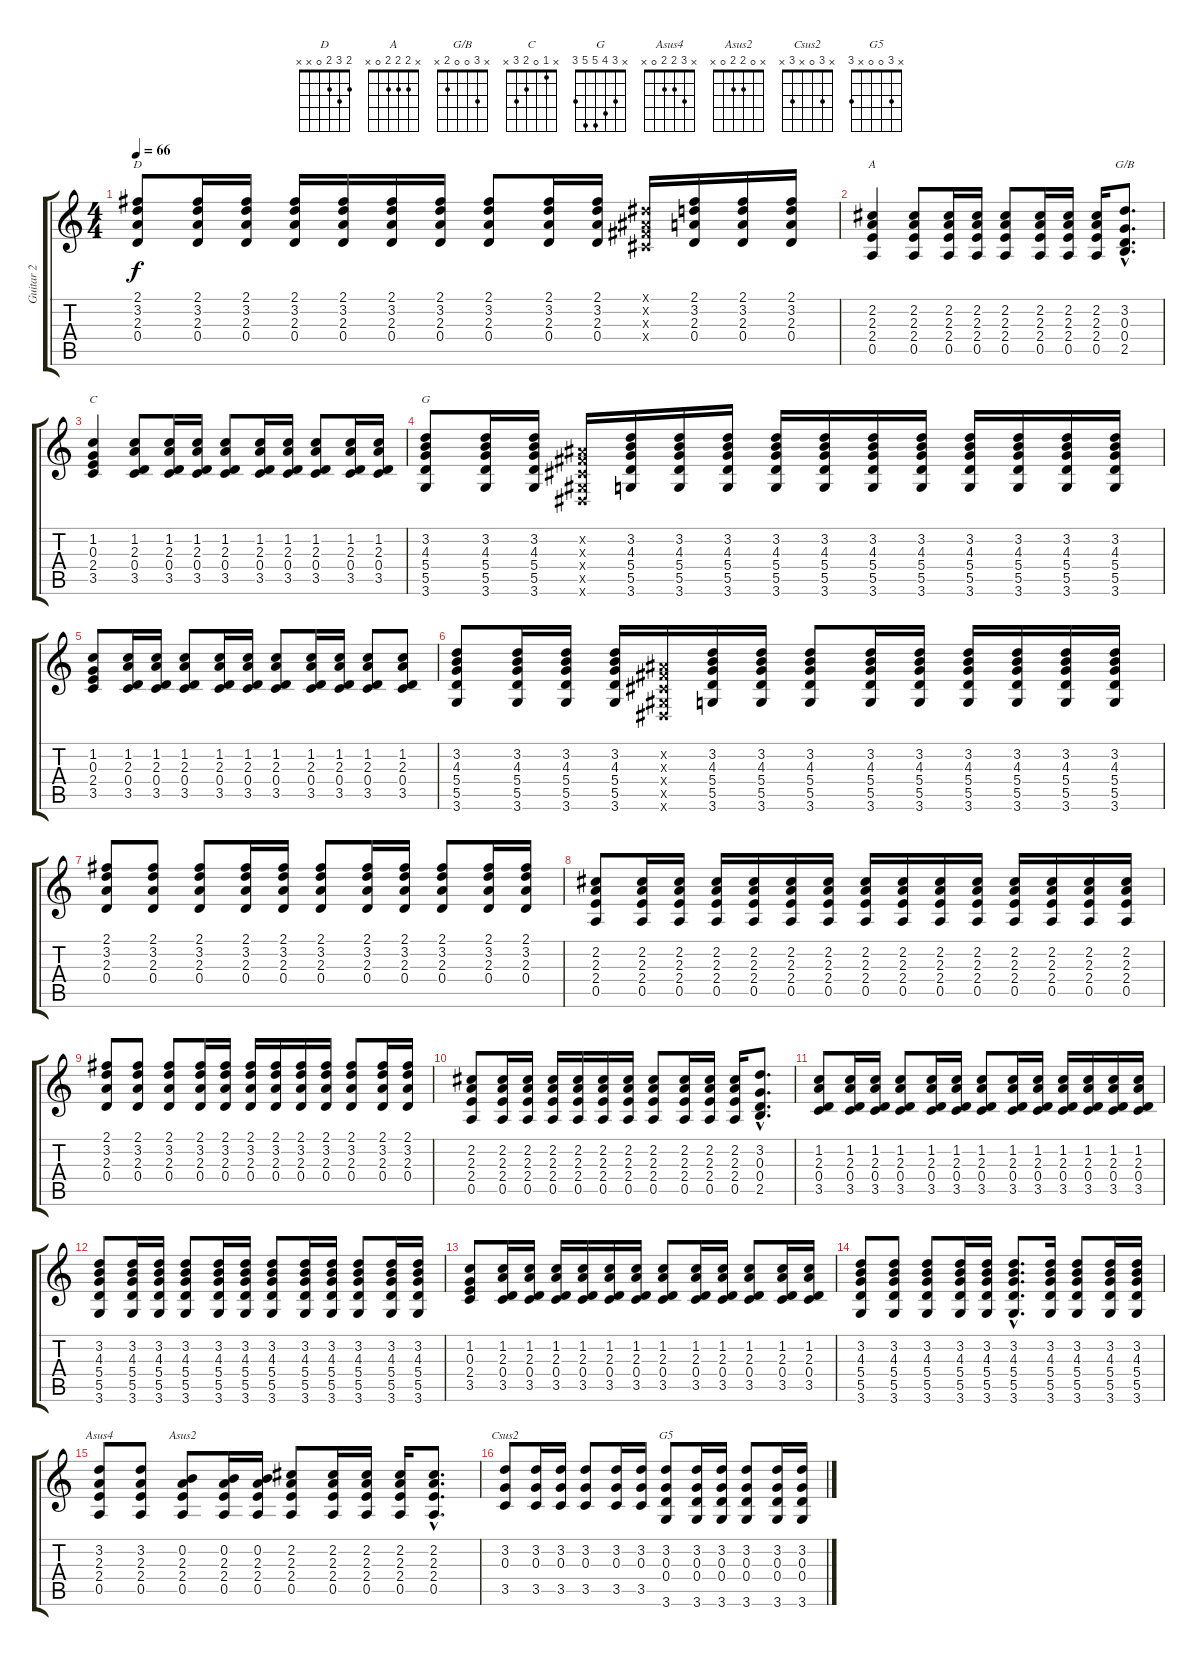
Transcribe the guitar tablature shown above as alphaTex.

\track ("Guitar 2" "Guitar 2") {instrument electricguitarjazz}
\staff {score tabs}
\tuning (E4 B3 G3 D3 A2 E2) {hide}
\chord ("D" 2 3 2 0 x x)
\chord ("A" x 2 2 2 0 x)
\chord ("G/B" x 3 0 0 2 x)
\chord ("C" x 1 0 2 3 x)
\chord ("G" x 3 4 5 5 3)
\chord ("Asus4" x 3 2 2 0 x)
\chord ("Asus2" x 0 2 2 0 x)
\chord ("Csus2" x 3 0 x 3 x)
\chord ("G5" x 3 0 0 x 3)
\ts (4 4)
\tempo 66
\clef g2
\ks c
(2.1 3.2 2.3 0.4).8{ch "D" dy f} (2.1 3.2 2.3 0.4).16 (2.1 3.2 2.3 0.4).16 (2.1 3.2 2.3 0.4).16 (2.1 3.2 2.3 0.4).16 (2.1 3.2 2.3 0.4).16 (2.1 3.2 2.3 0.4).16 (2.1 3.2 2.3 0.4).8 (2.1 3.2 2.3 0.4).16 (2.1 3.2 2.3 0.4).16 (-1.1{x} -1.2{x} -1.3{x} -1.4{x}).16 (2.1 3.2 2.3 0.4).16 (2.1 3.2 2.3 0.4).16 (2.1 3.2 2.3 0.4).16 |
(2.2 2.3 2.4 0.5).4{ch "A"} (2.2 2.3 2.4 0.5).8 (2.2 2.3 2.4 0.5).16 (2.2 2.3 2.4 0.5).16 (2.2 2.3 2.4 0.5).8 (2.2 2.3 2.4 0.5).16 (2.2 2.3 2.4 0.5).16 (2.2 2.3 2.4 0.5).16 (3.2{hac} 0.3{hac} 0.4{hac} 2.5{hac}).8{d ch "G/B"} |
(1.2 0.3 2.4 3.5).4{ch "C"} (1.2 2.3 0.4 3.5).8 (1.2 2.3 0.4 3.5).16 (1.2 2.3 0.4 3.5).16 (1.2 2.3 0.4 3.5).8 (1.2 2.3 0.4 3.5).16 (1.2 2.3 0.4 3.5).16 (1.2 2.3 0.4 3.5).8 (1.2 2.3 0.4 3.5).16 (1.2 2.3 0.4 3.5).16 |
(3.2 4.3 5.4 5.5 3.6).8{ch "G"} (3.2 4.3 5.4 5.5 3.6).16 (3.2 4.3 5.4 5.5 3.6).16 (-1.2{x} -1.3{x} -1.4{x} -1.5{x} -1.6{x}).16 (3.2 4.3 5.4 5.5 3.6).16 (3.2 4.3 5.4 5.5 3.6).16 (3.2 4.3 5.4 5.5 3.6).16 (3.2 4.3 5.4 5.5 3.6).16 (3.2 4.3 5.4 5.5 3.6).16 (3.2 4.3 5.4 5.5 3.6).16 (3.2 4.3 5.4 5.5 3.6).16 (3.2 4.3 5.4 5.5 3.6).16 (3.2 4.3 5.4 5.5 3.6).16 (3.2 4.3 5.4 5.5 3.6).16 (3.2 4.3 5.4 5.5 3.6).16 |
(1.2 0.3 2.4 3.5).8 (1.2 2.3 0.4 3.5).16 (1.2 2.3 0.4 3.5).16 (1.2 2.3 0.4 3.5).8 (1.2 2.3 0.4 3.5).16 (1.2 2.3 0.4 3.5).16 (1.2 2.3 0.4 3.5).8 (1.2 2.3 0.4 3.5).16 (1.2 2.3 0.4 3.5).16 (1.2 2.3 0.4 3.5).8 (1.2 2.3 0.4 3.5).8 |
(3.2 4.3 5.4 5.5 3.6).8 (3.2 4.3 5.4 5.5 3.6).16 (3.2 4.3 5.4 5.5 3.6).16 (3.2 4.3 5.4 5.5 3.6).16 (-1.2{x} -1.3{x} -1.4{x} -1.5{x} -1.6{x}).16 (3.2 4.3 5.4 5.5 3.6).16 (3.2 4.3 5.4 5.5 3.6).16 (3.2 4.3 5.4 5.5 3.6).8 (3.2 4.3 5.4 5.5 3.6).16 (3.2 4.3 5.4 5.5 3.6).16 (3.2 4.3 5.4 5.5 3.6).16 (3.2 4.3 5.4 5.5 3.6).16 (3.2 4.3 5.4 5.5 3.6).16 (3.2 4.3 5.4 5.5 3.6).16 |
(2.1 3.2 2.3 0.4).8 (2.1 3.2 2.3 0.4).8 (2.1 3.2 2.3 0.4).8 (2.1 3.2 2.3 0.4).16 (2.1 3.2 2.3 0.4).16 (2.1 3.2 2.3 0.4).8 (2.1 3.2 2.3 0.4).16 (2.1 3.2 2.3 0.4).16 (2.1 3.2 2.3 0.4).8 (2.1 3.2 2.3 0.4).16 (2.1 3.2 2.3 0.4).16 |
(2.2 2.3 2.4 0.5).8 (2.2 2.3 2.4 0.5).16 (2.2 2.3 2.4 0.5).16 (2.2 2.3 2.4 0.5).16 (2.2 2.3 2.4 0.5).16 (2.2 2.3 2.4 0.5).16 (2.2 2.3 2.4 0.5).16 (2.2 2.3 2.4 0.5).16 (2.2 2.3 2.4 0.5).16 (2.2 2.3 2.4 0.5).16 (2.2 2.3 2.4 0.5).16 (2.2 2.3 2.4 0.5).16 (2.2 2.3 2.4 0.5).16 (2.2 2.3 2.4 0.5).16 (2.2 2.3 2.4 0.5).16 |
(2.1 3.2 2.3 0.4).8 (2.1 3.2 2.3 0.4).8 (2.1 3.2 2.3 0.4).8 (2.1 3.2 2.3 0.4).16 (2.1 3.2 2.3 0.4).16 (2.1 3.2 2.3 0.4).16 (2.1 3.2 2.3 0.4).16 (2.1 3.2 2.3 0.4).16 (2.1 3.2 2.3 0.4).16 (2.1 3.2 2.3 0.4).8 (2.1 3.2 2.3 0.4).16 (2.1 3.2 2.3 0.4).16 |
(2.2 2.3 2.4 0.5).8 (2.2 2.3 2.4 0.5).16 (2.2 2.3 2.4 0.5).16 (2.2 2.3 2.4 0.5).16 (2.2 2.3 2.4 0.5).16 (2.2 2.3 2.4 0.5).16 (2.2 2.3 2.4 0.5).16 (2.2 2.3 2.4 0.5).8 (2.2 2.3 2.4 0.5).16 (2.2 2.3 2.4 0.5).16 (2.2 2.3 2.4 0.5).16 (3.2{hac} 0.3{hac} 0.4{hac} 2.5{hac}).8{d} |
(1.2 2.3 0.4 3.5).8 (1.2 2.3 0.4 3.5).16 (1.2 2.3 0.4 3.5).16 (1.2 2.3 0.4 3.5).8 (1.2 2.3 0.4 3.5).16 (1.2 2.3 0.4 3.5).16 (1.2 2.3 0.4 3.5).8 (1.2 2.3 0.4 3.5).16 (1.2 2.3 0.4 3.5).16 (1.2 2.3 0.4 3.5).16 (1.2 2.3 0.4 3.5).16 (1.2 2.3 0.4 3.5).16 (1.2 2.3 0.4 3.5).16 |
(3.2 4.3 5.4 5.5 3.6).8 (3.2 4.3 5.4 5.5 3.6).16 (3.2 4.3 5.4 5.5 3.6).16 (3.2 4.3 5.4 5.5 3.6).8 (3.2 4.3 5.4 5.5 3.6).16 (3.2 4.3 5.4 5.5 3.6).16 (3.2 4.3 5.4 5.5 3.6).8 (3.2 4.3 5.4 5.5 3.6).16 (3.2 4.3 5.4 5.5 3.6).16 (3.2 4.3 5.4 5.5 3.6).8 (3.2 4.3 5.4 5.5 3.6).16 (3.2 4.3 5.4 5.5 3.6).16 |
(1.2 0.3 2.4 3.5).8 (1.2 2.3 0.4 3.5).16 (1.2 2.3 0.4 3.5).16 (1.2 2.3 0.4 3.5).16 (1.2 2.3 0.4 3.5).16 (1.2 2.3 0.4 3.5).16 (1.2 2.3 0.4 3.5).16 (1.2 2.3 0.4 3.5).8 (1.2 2.3 0.4 3.5).16 (1.2 2.3 0.4 3.5).16 (1.2 2.3 0.4 3.5).8 (1.2 2.3 0.4 3.5).16 (1.2 2.3 0.4 3.5).16 |
(3.2 4.3 5.4 5.5 3.6).8 (3.2 4.3 5.4 5.5 3.6).8 (3.2 4.3 5.4 5.5 3.6).8 (3.2 4.3 5.4 5.5 3.6).16 (3.2 4.3 5.4 5.5 3.6).16 (3.2{hac} 4.3{hac} 5.4{hac} 5.5{hac} 3.6{hac}).8{d} (3.2 4.3 5.4 5.5 3.6).16 (3.2 4.3 5.4 5.5 3.6).8 (3.2 4.3 5.4 5.5 3.6).16 (3.2 4.3 5.4 5.5 3.6).16 |
(3.2 2.3 2.4 0.5).8{ch "Asus4"} (3.2 2.3 2.4 0.5).8 (0.2 2.3 2.4 0.5).8{ch "Asus2"} (0.2 2.3 2.4 0.5).16 (0.2 2.3 2.4 0.5).16 (2.2 2.3 2.4 0.5).8 (2.2 2.3 2.4 0.5).16 (2.2 2.3 2.4 0.5).16 (2.2 2.3 2.4 0.5).16 (2.2{hac} 2.3{hac} 2.4{hac} 0.5{hac}).8{d} |
(3.2 0.3 3.5).8{ch "Csus2"} (3.2 0.3 3.5).16 (3.2 0.3 3.5).16 (3.2 0.3 3.5).8 (3.2 0.3 3.5).16 (3.2 0.3 3.5).16 (3.2 0.3 0.4 3.6).8{ch "G5"} (3.2 0.3 0.4 3.6).16 (3.2 0.3 0.4 3.6).16 (3.2 0.3 0.4 3.6).8 (3.2 0.3 0.4 3.6).16 (3.2 0.3 0.4 3.6).16
